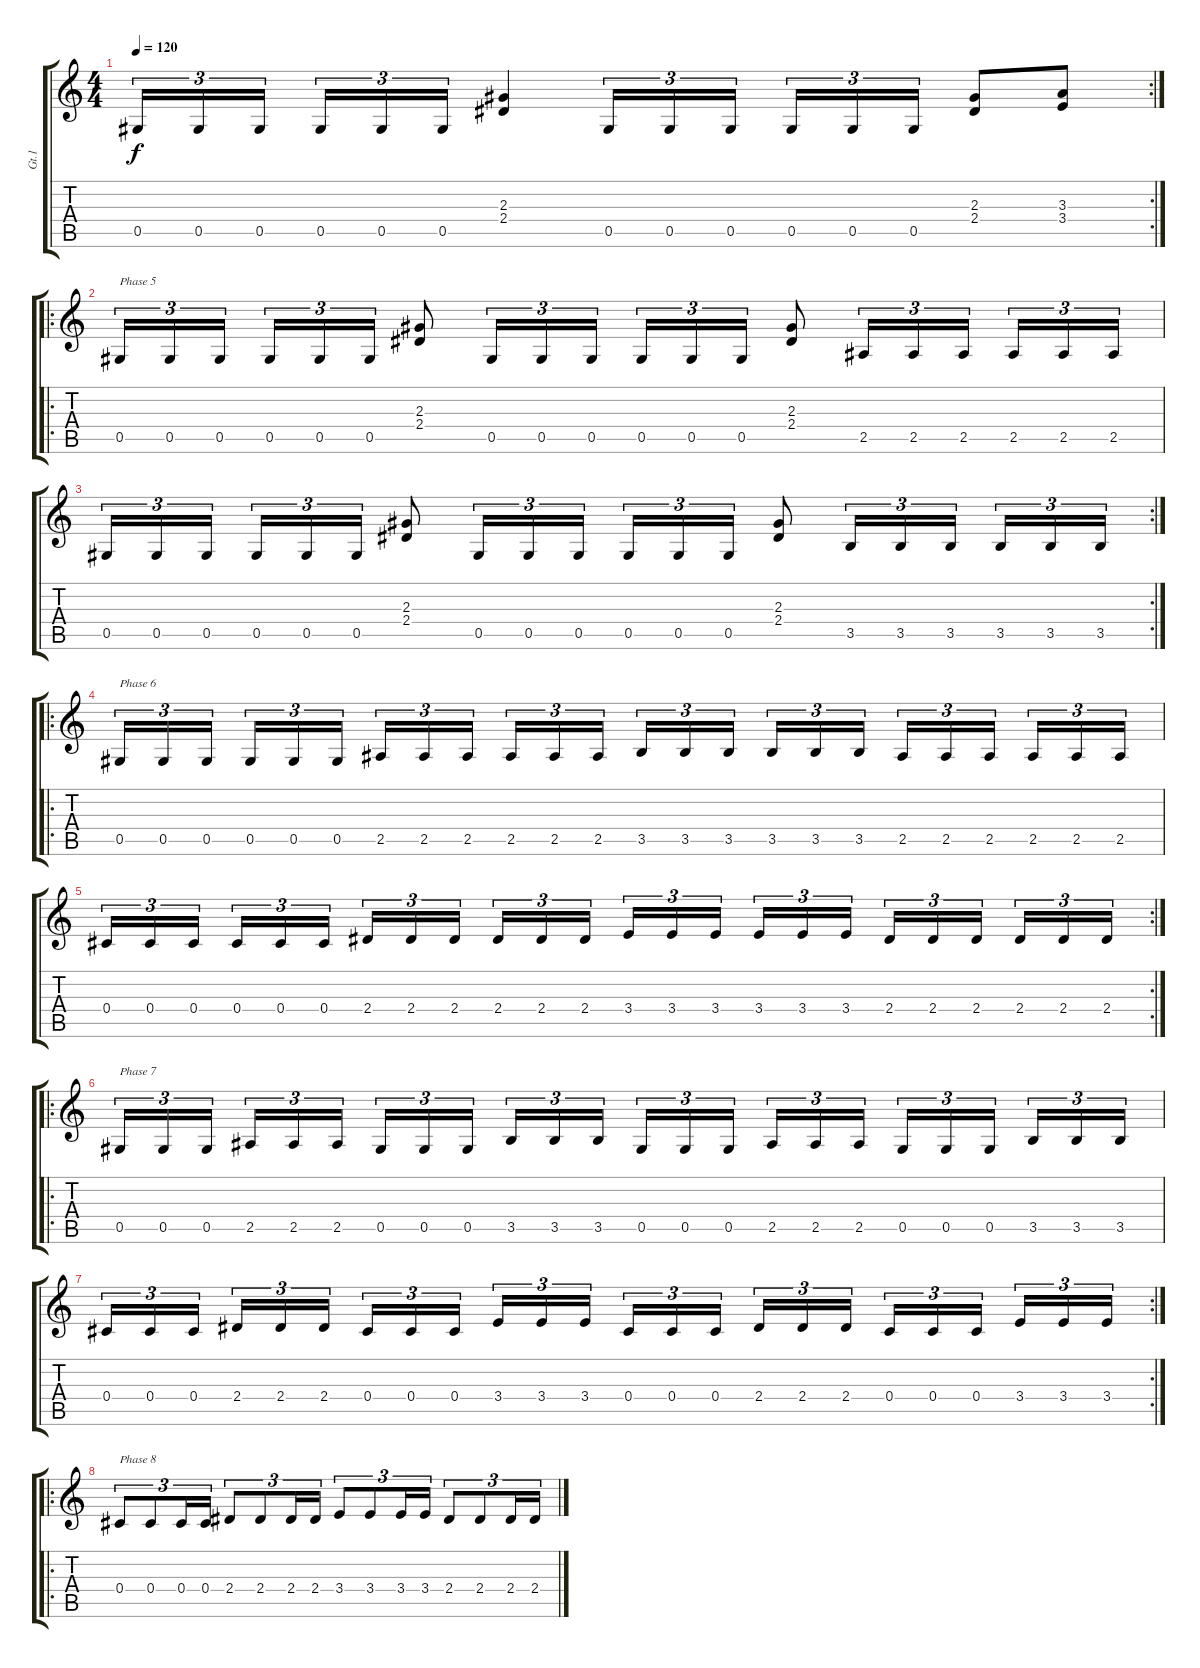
\track ("Gt.1" "Gt.1") {instrument overdrivenguitar}
\staff {score tabs}
\tuning (Eb4 Bb3 Gb3 Db3 Ab2 Eb2) {hide}
\rc 2
\ts (4 4)
\tempo 120
\clef g2
\ks c
0.5.16{tu (3 2) dy f} 0.5.16{tu (3 2)} 0.5.16{tu (3 2)} 0.5.16{tu (3 2)} 0.5.16{tu (3 2)} 0.5.16{tu (3 2)} (2.3 2.4).4 0.5.16{tu (3 2)} 0.5.16{tu (3 2)} 0.5.16{tu (3 2)} 0.5.16{tu (3 2)} 0.5.16{tu (3 2)} 0.5.16{tu (3 2)} (2.3 2.4).8 (3.3 3.4).8 |
\ro
0.5.16{tu (3 2) txt "Phase 5"} 0.5.16{tu (3 2)} 0.5.16{tu (3 2)} 0.5.16{tu (3 2)} 0.5.16{tu (3 2)} 0.5.16{tu (3 2)} (2.3 2.4).8 0.5.16{tu (3 2)} 0.5.16{tu (3 2)} 0.5.16{tu (3 2)} 0.5.16{tu (3 2)} 0.5.16{tu (3 2)} 0.5.16{tu (3 2)} (2.3 2.4).8 2.5.16{tu (3 2)} 2.5.16{tu (3 2)} 2.5.16{tu (3 2)} 2.5.16{tu (3 2)} 2.5.16{tu (3 2)} 2.5.16{tu (3 2)} |
\rc 2
0.5.16{tu (3 2)} 0.5.16{tu (3 2)} 0.5.16{tu (3 2)} 0.5.16{tu (3 2)} 0.5.16{tu (3 2)} 0.5.16{tu (3 2)} (2.3 2.4).8 0.5.16{tu (3 2)} 0.5.16{tu (3 2)} 0.5.16{tu (3 2)} 0.5.16{tu (3 2)} 0.5.16{tu (3 2)} 0.5.16{tu (3 2)} (2.3 2.4).8 3.5.16{tu (3 2)} 3.5.16{tu (3 2)} 3.5.16{tu (3 2)} 3.5.16{tu (3 2)} 3.5.16{tu (3 2)} 3.5.16{tu (3 2)} |
\ro
0.5.16{tu (3 2) txt "Phase 6"} 0.5.16{tu (3 2)} 0.5.16{tu (3 2)} 0.5.16{tu (3 2)} 0.5.16{tu (3 2)} 0.5.16{tu (3 2)} 2.5.16{tu (3 2)} 2.5.16{tu (3 2)} 2.5.16{tu (3 2)} 2.5.16{tu (3 2)} 2.5.16{tu (3 2)} 2.5.16{tu (3 2)} 3.5.16{tu (3 2)} 3.5.16{tu (3 2)} 3.5.16{tu (3 2)} 3.5.16{tu (3 2)} 3.5.16{tu (3 2)} 3.5.16{tu (3 2)} 2.5.16{tu (3 2)} 2.5.16{tu (3 2)} 2.5.16{tu (3 2)} 2.5.16{tu (3 2)} 2.5.16{tu (3 2)} 2.5.16{tu (3 2)} |
\rc 2
0.4.16{tu (3 2)} 0.4.16{tu (3 2)} 0.4.16{tu (3 2)} 0.4.16{tu (3 2)} 0.4.16{tu (3 2)} 0.4.16{tu (3 2)} 2.4.16{tu (3 2)} 2.4.16{tu (3 2)} 2.4.16{tu (3 2)} 2.4.16{tu (3 2)} 2.4.16{tu (3 2)} 2.4.16{tu (3 2)} 3.4.16{tu (3 2)} 3.4.16{tu (3 2)} 3.4.16{tu (3 2)} 3.4.16{tu (3 2)} 3.4.16{tu (3 2)} 3.4.16{tu (3 2)} 2.4.16{tu (3 2)} 2.4.16{tu (3 2)} 2.4.16{tu (3 2)} 2.4.16{tu (3 2)} 2.4.16{tu (3 2)} 2.4.16{tu (3 2)} |
\ro
0.5.16{tu (3 2) txt "Phase 7"} 0.5.16{tu (3 2)} 0.5.16{tu (3 2)} 2.5.16{tu (3 2)} 2.5.16{tu (3 2)} 2.5.16{tu (3 2)} 0.5.16{tu (3 2)} 0.5.16{tu (3 2)} 0.5.16{tu (3 2)} 3.5.16{tu (3 2)} 3.5.16{tu (3 2)} 3.5.16{tu (3 2)} 0.5.16{tu (3 2)} 0.5.16{tu (3 2)} 0.5.16{tu (3 2)} 2.5.16{tu (3 2)} 2.5.16{tu (3 2)} 2.5.16{tu (3 2)} 0.5.16{tu (3 2)} 0.5.16{tu (3 2)} 0.5.16{tu (3 2)} 3.5.16{tu (3 2)} 3.5.16{tu (3 2)} 3.5.16{tu (3 2)} |
\rc 2
0.4.16{tu (3 2)} 0.4.16{tu (3 2)} 0.4.16{tu (3 2)} 2.4.16{tu (3 2)} 2.4.16{tu (3 2)} 2.4.16{tu (3 2)} 0.4.16{tu (3 2)} 0.4.16{tu (3 2)} 0.4.16{tu (3 2)} 3.4.16{tu (3 2)} 3.4.16{tu (3 2)} 3.4.16{tu (3 2)} 0.4.16{tu (3 2)} 0.4.16{tu (3 2)} 0.4.16{tu (3 2)} 2.4.16{tu (3 2)} 2.4.16{tu (3 2)} 2.4.16{tu (3 2)} 0.4.16{tu (3 2)} 0.4.16{tu (3 2)} 0.4.16{tu (3 2)} 3.4.16{tu (3 2)} 3.4.16{tu (3 2)} 3.4.16{tu (3 2)} |
\ro
0.4.8{tu (3 2) txt "Phase 8"} 0.4.8{tu (3 2)} 0.4.16{tu (3 2)} 0.4.16{tu (3 2)} 2.4.8{tu (3 2)} 2.4.8{tu (3 2)} 2.4.16{tu (3 2)} 2.4.16{tu (3 2)} 3.4.8{tu (3 2)} 3.4.8{tu (3 2)} 3.4.16{tu (3 2)} 3.4.16{tu (3 2)} 2.4.8{tu (3 2)} 2.4.8{tu (3 2)} 2.4.16{tu (3 2)} 2.4.16{tu (3 2)}
